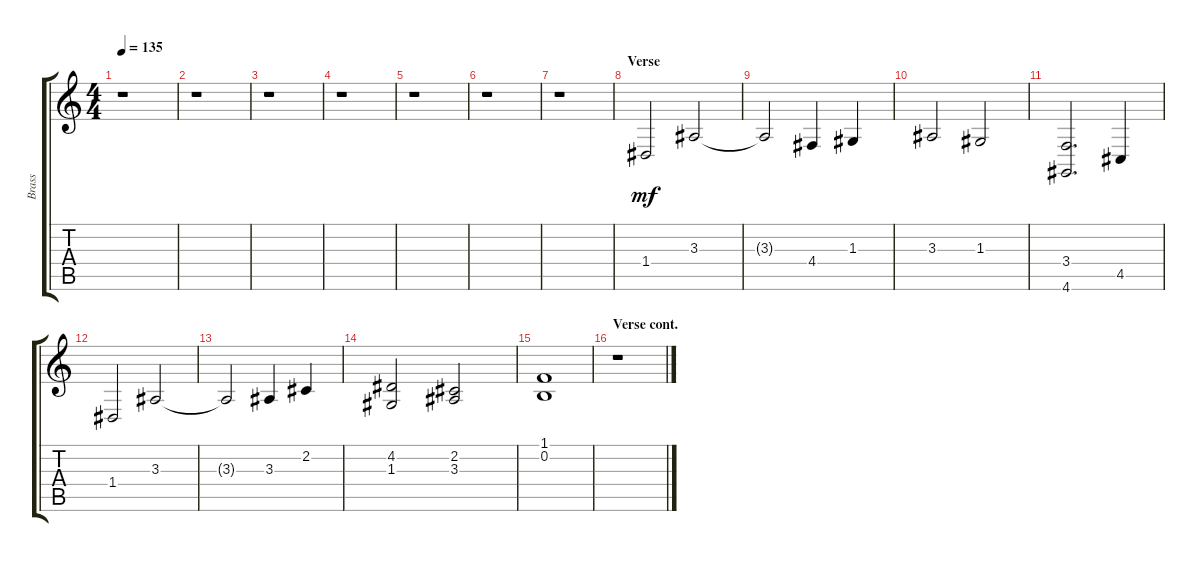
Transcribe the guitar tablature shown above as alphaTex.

\track ("Brass" "Brass") {instrument brasssection}
\staff {score tabs}
\tuning (E4 B3 G3 D3 A2 E2) {hide}
\ts (4 4)
\tempo 135
\clef g2
\ks aminor
r.1{dy mf} |
r.1 |
r.1 |
r.1 |
r.1 |
r.1 |
r.1 |
\section ("" "Verse")
1.4.2 3.3.2 |
3.3{t}.2 4.4.4 1.3.4 |
3.3.2 1.3.2 |
(3.4 4.6).2{d} 4.5.4 |
1.4.2 3.3.2 |
3.3{t}.2 3.3.4 2.2.4 |
(4.2 1.3).2 (2.2 3.3).2 |
(1.1 0.2).1 |
\section ("" "Verse cont.")
r.1
